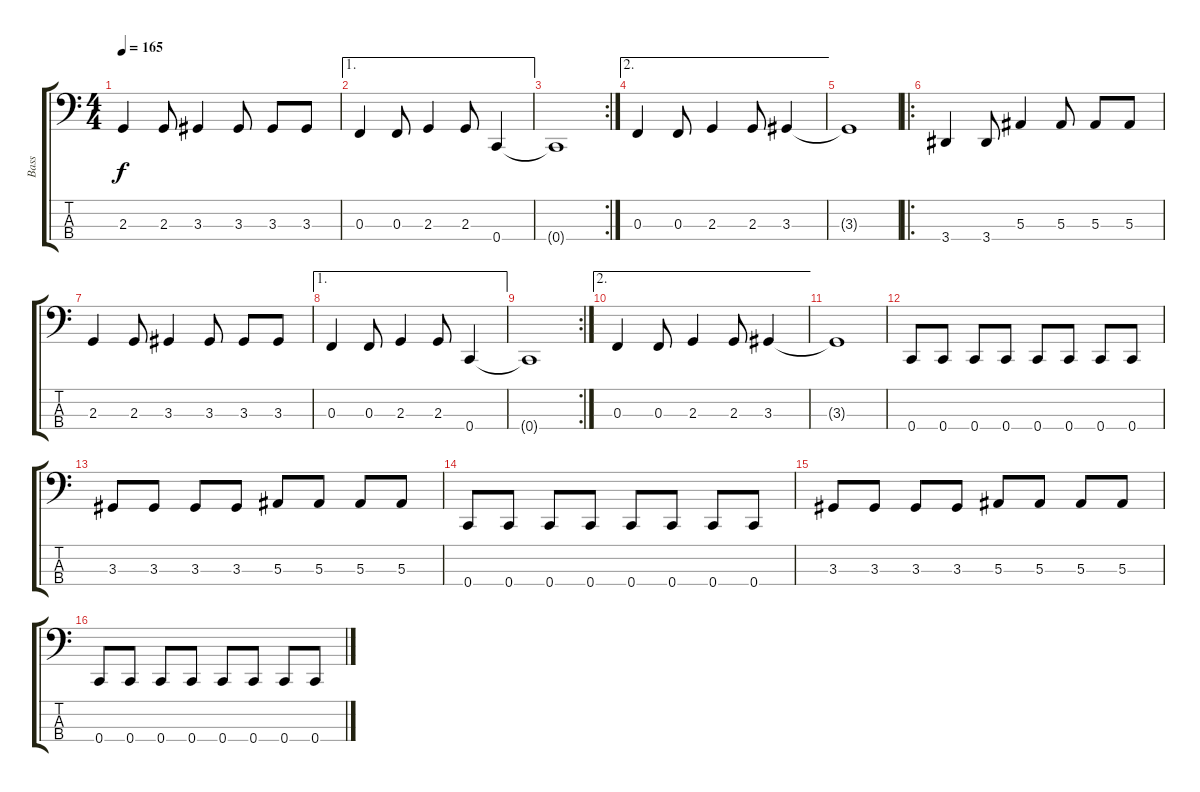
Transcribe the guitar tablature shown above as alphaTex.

\track ("Bass" "Bass") {instrument electricbasspick}
\staff {score tabs}
\tuning (Eb2 Bb1 F1 C1) {hide}
\ts (4 4)
\tempo 165
\clef f4
\ks c
2.3.4{dy f} 2.3.8 3.3.4 3.3.8 3.3.8 3.3.8 |
\ae 1
0.3.4 0.3.8 2.3.4 2.3.8 0.4.4 |
\rc 2
0.4{t}.1 |
\ae 2
0.3.4 0.3.8 2.3.4 2.3.8 3.3.4 |
3.3{t}.1 |
\ro
3.4.4 3.4.8 5.3.4 5.3.8 5.3.8 5.3.8 |
2.3.4 2.3.8 3.3.4 3.3.8 3.3.8 3.3.8 |
\ae 1
0.3.4 0.3.8 2.3.4 2.3.8 0.4.4 |
\rc 2
0.4{t}.1 |
\ae 2
0.3.4 0.3.8 2.3.4 2.3.8 3.3.4 |
3.3{t}.1 |
0.4.8 0.4.8 0.4.8 0.4.8 0.4.8 0.4.8 0.4.8 0.4.8 |
3.3.8 3.3.8 3.3.8 3.3.8 5.3.8 5.3.8 5.3.8 5.3.8 |
0.4.8 0.4.8 0.4.8 0.4.8 0.4.8 0.4.8 0.4.8 0.4.8 |
3.3.8 3.3.8 3.3.8 3.3.8 5.3.8 5.3.8 5.3.8 5.3.8 |
0.4.8 0.4.8 0.4.8 0.4.8 0.4.8 0.4.8 0.4.8 0.4.8
